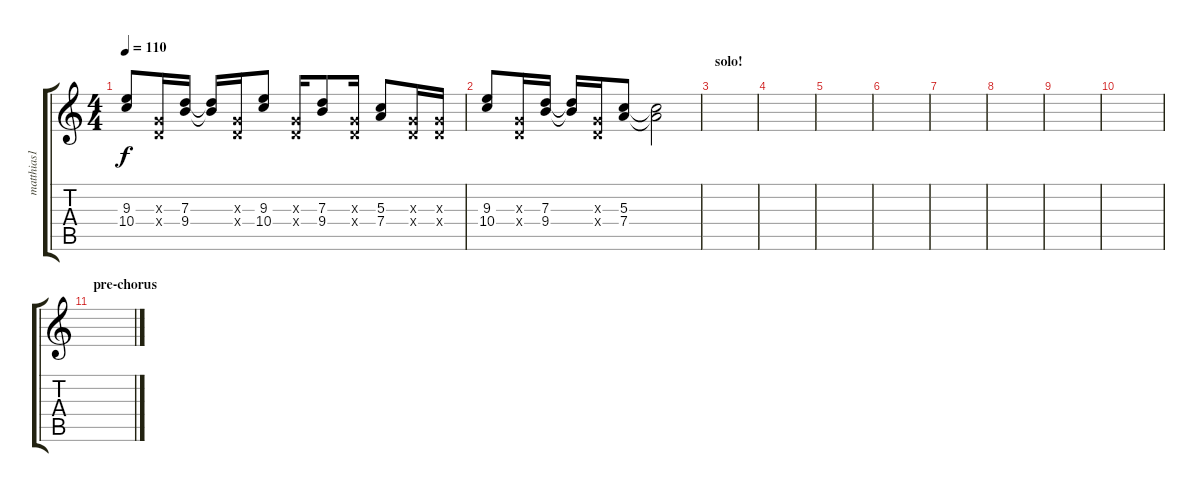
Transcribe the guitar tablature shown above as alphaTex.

\track ("matthias1" "matthias1") {instrument electricguitarclean}
\staff {score tabs}
\tuning (E4 B3 G3 D3 A2 E2) {hide}
\ts (4 4)
\tempo 110
\clef g2
\ks c
(9.3 10.4).8{dy f instrument distortionguitar} (0.3{x} 0.4{x}).16 (7.3 9.4).16 (7.3{t} 9.4{t}).16 (0.3{x} 0.4{x}).16 (9.3 10.4).8 (0.3{x} 0.4{x}).16 (7.3 9.4).8 (0.3{x} 0.4{x}).16 (5.3 7.4).8 (0.3{x} 0.4{x}).16 (0.3{x} 0.4{x}).16 |
(9.3 10.4).8 (0.3{x} 0.4{x}).16 (7.3 9.4).16 (7.3{t} 9.4{t}).16 (0.3{x} 0.4{x}).16 (5.3 7.4).8 (5.3{t} 7.4{t}).2 |
\section ("" "solo!")
|
|
|
|
|
|
|
|
\section ("" "pre-chorus")
